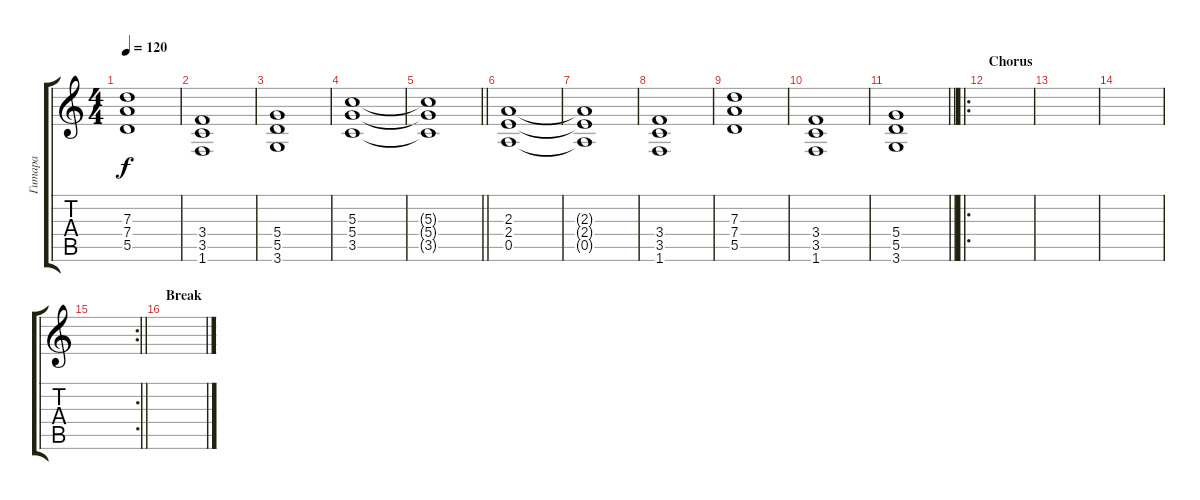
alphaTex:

\track ("Гитара " "Гитара ") {instrument overdrivenguitar}
\staff {score tabs}
\tuning (E4 B3 G3 D3 A2 E2) {hide}
\ts (4 4)
\tempo 120
\clef g2
\ks c
(7.3 7.4 5.5).1{dy f} |
(3.4 3.5 1.6).1 |
(5.4 5.5 3.6).1 |
(5.3 5.4 3.5).1 |
\barLineRight lightlight
(5.3{t} 5.4{t} 3.5{t}).1 |
(2.3 2.4 0.5).1 |
(2.3{t} 2.4{t} 0.5{t}).1 |
(3.4 3.5 1.6).1 |
(7.3 7.4 5.5).1 |
(3.4 3.5 1.6).1 |
\barLineRight lightlight
(5.4 5.5 3.6).1 |
\ro
\section ("" "Chorus")
|
|
|
\rc 2
\barLineRight lightlight
|
\section ("" "Break")
